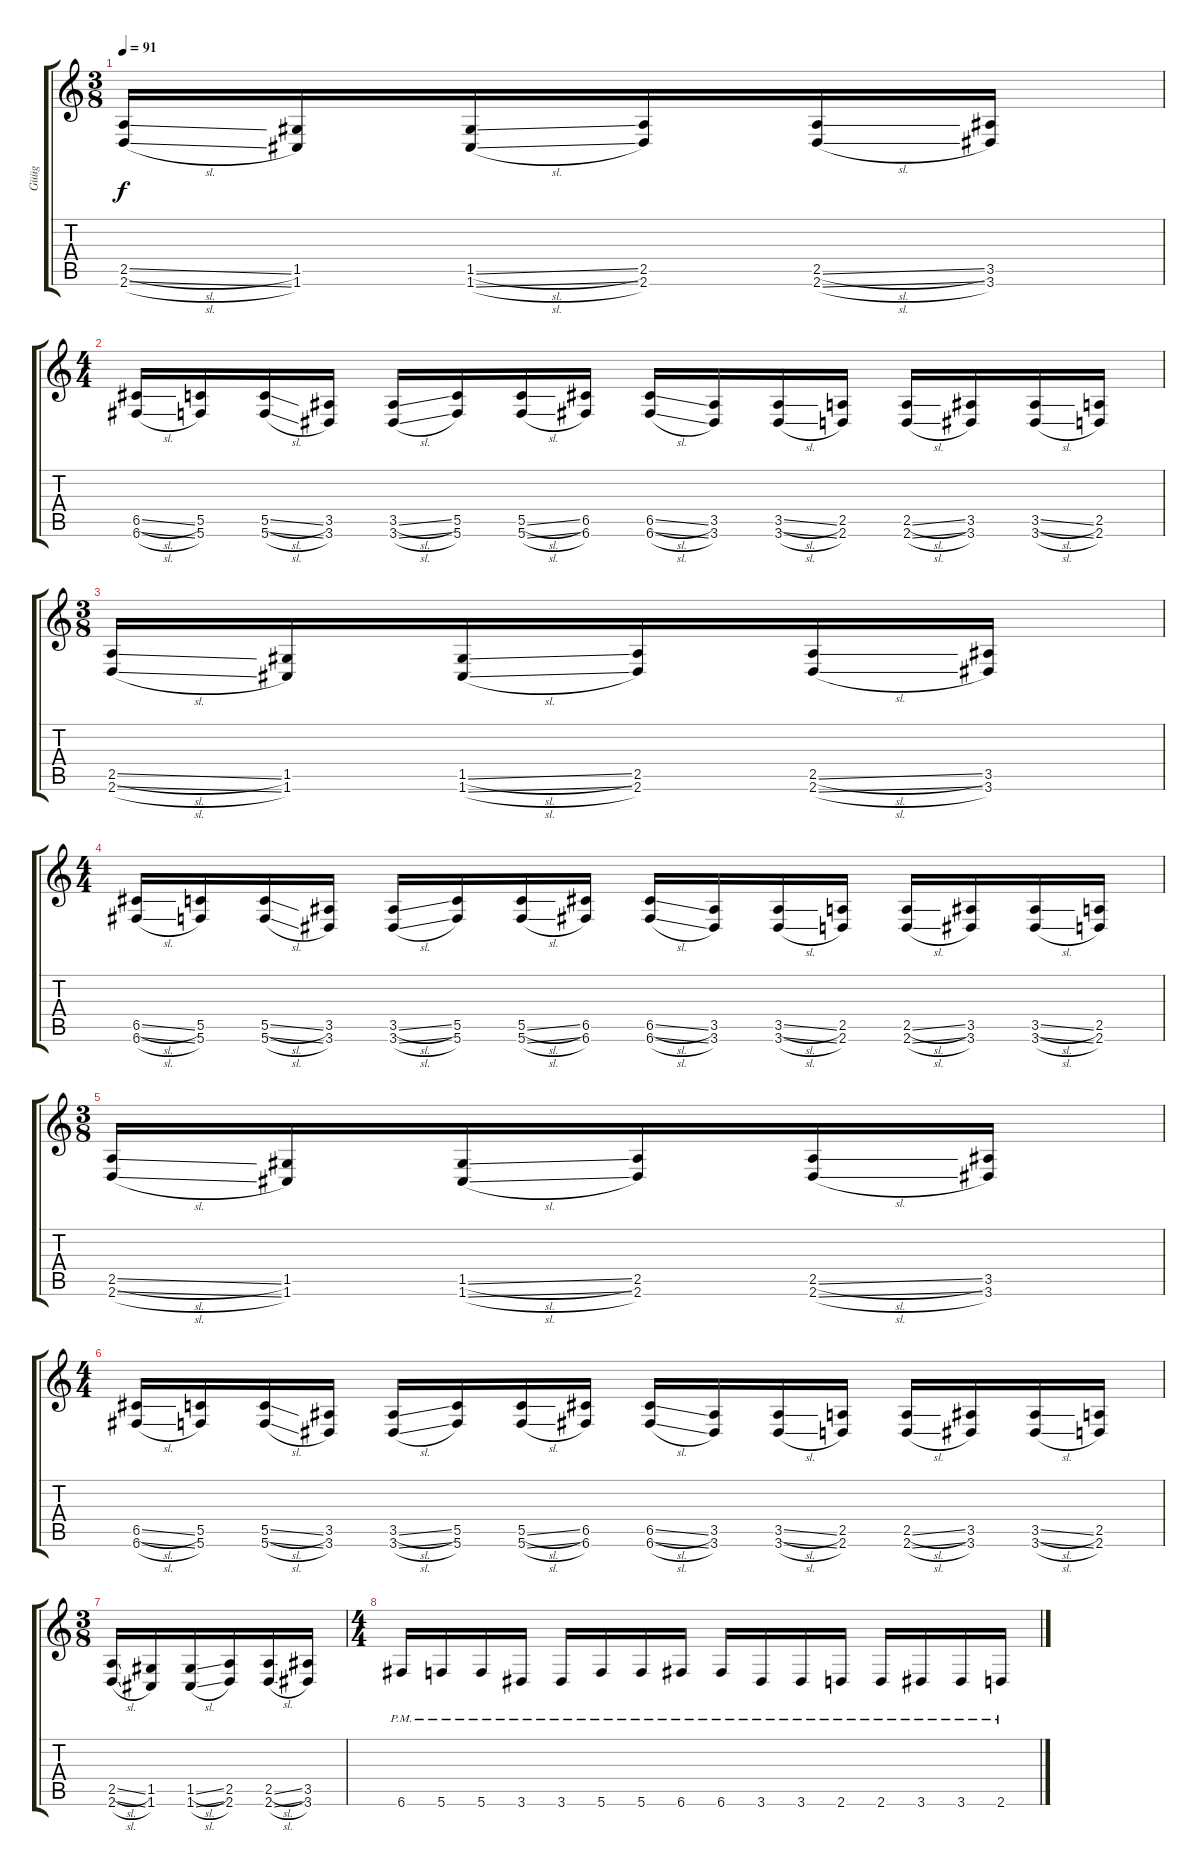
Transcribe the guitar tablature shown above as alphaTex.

\track ("Güüg" "Güüg") {instrument distortionguitar}
\staff {score tabs}
\tuning (D4 A3 F3 C3 G2 C2) {hide}
\ts (3 8)
\tempo 91
\clef g2
\ks c
(2.5{sl} 2.6{sl}).16{dy f} (1.5 1.6).16 (1.5{sl} 1.6{sl}).16 (2.5 2.6).16 (2.5{sl} 2.6{sl}).16 (3.5 3.6).16 |
\ts (4 4)
(6.5{sl} 6.6{sl}).16 (5.5 5.6).16 (5.5{sl} 5.6{sl}).16 (3.5 3.6).16 (3.5{sl} 3.6{sl}).16 (5.5 5.6).16 (5.5{sl} 5.6{sl}).16 (6.5 6.6).16 (6.5{sl} 6.6{sl}).16 (3.5 3.6).16 (3.5{sl} 3.6{sl}).16 (2.5 2.6).16 (2.5{sl} 2.6{sl}).16 (3.5 3.6).16 (3.5{sl} 3.6{sl}).16 (2.5 2.6).16 |
\ts (3 8)
(2.5{sl} 2.6{sl}).16 (1.5 1.6).16 (1.5{sl} 1.6{sl}).16 (2.5 2.6).16 (2.5{sl} 2.6{sl}).16 (3.5 3.6).16 |
\ts (4 4)
(6.5{sl} 6.6{sl}).16 (5.5 5.6).16 (5.5{sl} 5.6{sl}).16 (3.5 3.6).16 (3.5{sl} 3.6{sl}).16 (5.5 5.6).16 (5.5{sl} 5.6{sl}).16 (6.5 6.6).16 (6.5{sl} 6.6{sl}).16 (3.5 3.6).16 (3.5{sl} 3.6{sl}).16 (2.5 2.6).16 (2.5{sl} 2.6{sl}).16 (3.5 3.6).16 (3.5{sl} 3.6{sl}).16 (2.5 2.6).16 |
\ts (3 8)
(2.5{sl} 2.6{sl}).16 (1.5 1.6).16 (1.5{sl} 1.6{sl}).16 (2.5 2.6).16 (2.5{sl} 2.6{sl}).16 (3.5 3.6).16 |
\ts (4 4)
(6.5{sl} 6.6{sl}).16 (5.5 5.6).16 (5.5{sl} 5.6{sl}).16 (3.5 3.6).16 (3.5{sl} 3.6{sl}).16 (5.5 5.6).16 (5.5{sl} 5.6{sl}).16 (6.5 6.6).16 (6.5{sl} 6.6{sl}).16 (3.5 3.6).16 (3.5{sl} 3.6{sl}).16 (2.5 2.6).16 (2.5{sl} 2.6{sl}).16 (3.5 3.6).16 (3.5{sl} 3.6{sl}).16 (2.5 2.6).16 |
\ts (3 8)
(2.5{sl} 2.6{sl}).16 (1.5 1.6).16 (1.5{sl} 1.6{sl}).16 (2.5 2.6).16 (2.5{sl} 2.6{sl}).16 (3.5 3.6).16 |
\ts (4 4)
6.6{pm}.16 5.6{pm}.16 5.6{pm}.16 3.6{pm}.16 3.6{pm}.16 5.6{pm}.16 5.6{pm}.16 6.6{pm}.16 6.6{pm}.16 3.6{pm}.16 3.6{pm}.16 2.6{pm}.16 2.6{pm}.16 3.6{pm}.16 3.6{pm}.16 2.6{pm}.16
